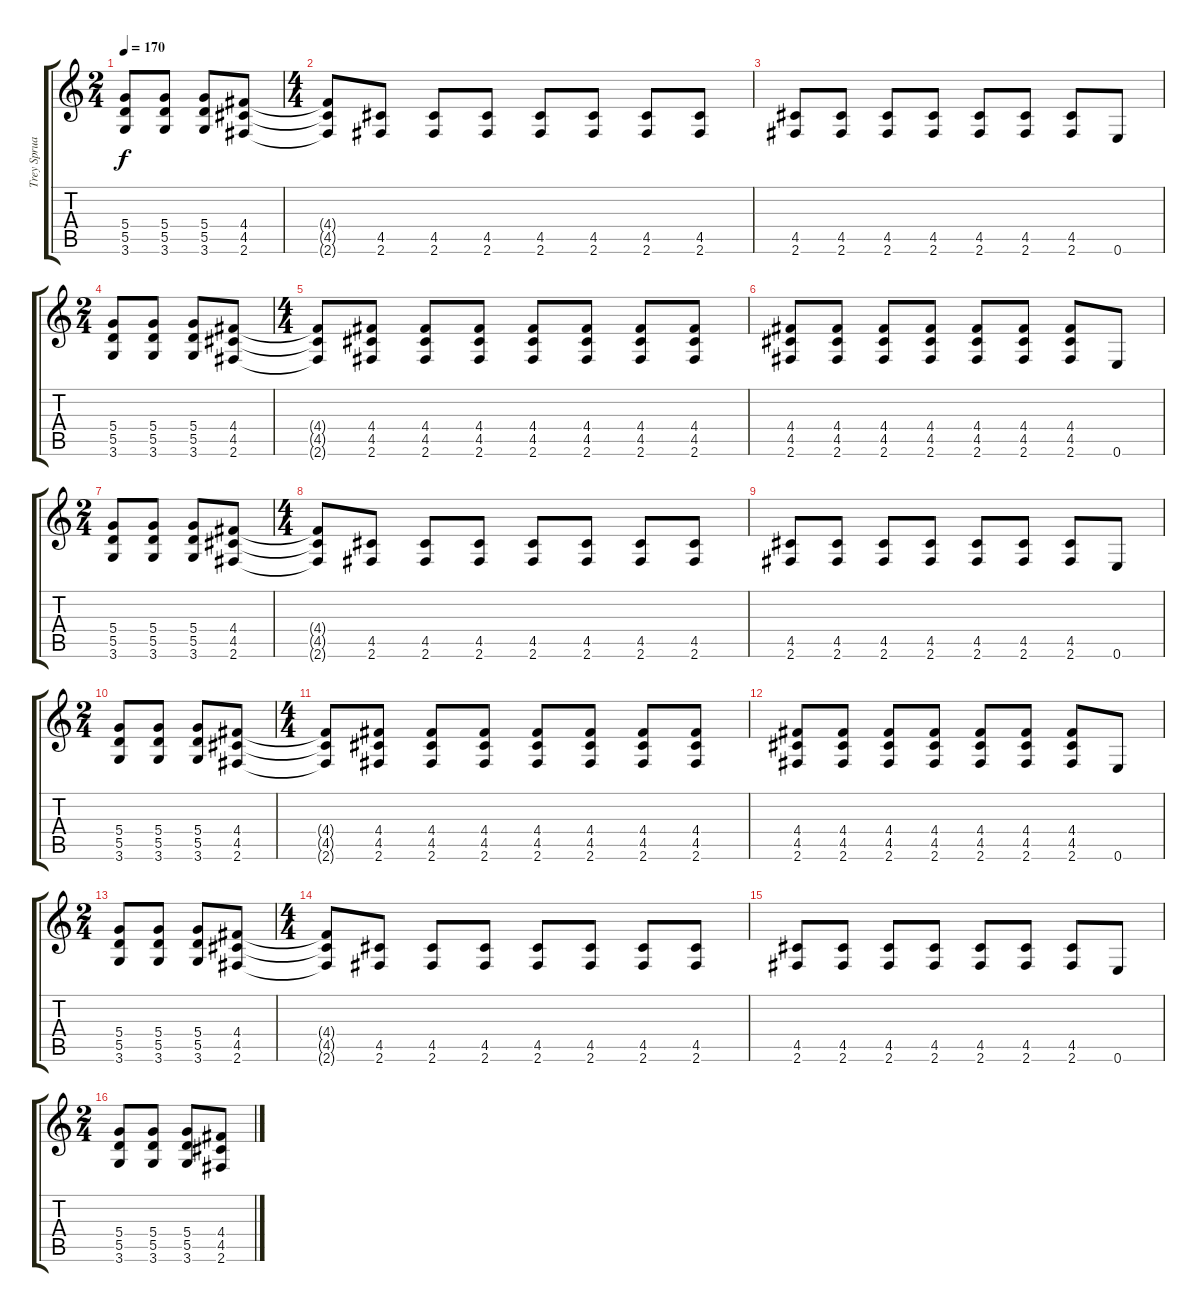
\track ("Trey Spruance" "Trey Sprua") {instrument overdrivenguitar}
\staff {score tabs}
\tuning (E4 B3 G3 D3 A2 E2) {hide}
\ts (2 4)
\tempo 170
\clef g2
\ks c
(5.4 5.5 3.6).8{dy f} (5.4 5.5 3.6).8 (5.4 5.5 3.6).8 (4.4 4.5 2.6).8 |
\ts (4 4)
(4.4{t} 4.5{t} 2.6{t}).8 (4.5 2.6).8 (4.5 2.6).8 (4.5 2.6).8 (4.5 2.6).8 (4.5 2.6).8 (4.5 2.6).8 (4.5 2.6).8 |
(4.5 2.6).8 (4.5 2.6).8 (4.5 2.6).8 (4.5 2.6).8 (4.5 2.6).8 (4.5 2.6).8 (4.5 2.6).8 0.6.8 |
\ts (2 4)
(5.4 5.5 3.6).8 (5.4 5.5 3.6).8 (5.4 5.5 3.6).8 (4.4 4.5 2.6).8 |
\ts (4 4)
(4.4{t} 4.5{t} 2.6{t}).8 (4.4 4.5 2.6).8 (4.4 4.5 2.6).8 (4.4 4.5 2.6).8 (4.4 4.5 2.6).8 (4.4 4.5 2.6).8 (4.4 4.5 2.6).8 (4.4 4.5 2.6).8 |
(4.4 4.5 2.6).8 (4.4 4.5 2.6).8 (4.4 4.5 2.6).8 (4.4 4.5 2.6).8 (4.4 4.5 2.6).8 (4.4 4.5 2.6).8 (4.4 4.5 2.6).8 0.6.8 |
\ts (2 4)
(5.4 5.5 3.6).8 (5.4 5.5 3.6).8 (5.4 5.5 3.6).8 (4.4 4.5 2.6).8 |
\ts (4 4)
(4.4{t} 4.5{t} 2.6{t}).8 (4.5 2.6).8 (4.5 2.6).8 (4.5 2.6).8 (4.5 2.6).8 (4.5 2.6).8 (4.5 2.6).8 (4.5 2.6).8 |
(4.5 2.6).8 (4.5 2.6).8 (4.5 2.6).8 (4.5 2.6).8 (4.5 2.6).8 (4.5 2.6).8 (4.5 2.6).8 0.6.8 |
\ts (2 4)
(5.4 5.5 3.6).8 (5.4 5.5 3.6).8 (5.4 5.5 3.6).8 (4.4 4.5 2.6).8 |
\ts (4 4)
(4.4{t} 4.5{t} 2.6{t}).8 (4.4 4.5 2.6).8 (4.4 4.5 2.6).8 (4.4 4.5 2.6).8 (4.4 4.5 2.6).8 (4.4 4.5 2.6).8 (4.4 4.5 2.6).8 (4.4 4.5 2.6).8 |
(4.4 4.5 2.6).8 (4.4 4.5 2.6).8 (4.4 4.5 2.6).8 (4.4 4.5 2.6).8 (4.4 4.5 2.6).8 (4.4 4.5 2.6).8 (4.4 4.5 2.6).8 0.6.8 |
\ts (2 4)
(5.4 5.5 3.6).8 (5.4 5.5 3.6).8 (5.4 5.5 3.6).8 (4.4 4.5 2.6).8 |
\ts (4 4)
(4.4{t} 4.5{t} 2.6{t}).8 (4.5 2.6).8 (4.5 2.6).8 (4.5 2.6).8 (4.5 2.6).8 (4.5 2.6).8 (4.5 2.6).8 (4.5 2.6).8 |
(4.5 2.6).8 (4.5 2.6).8 (4.5 2.6).8 (4.5 2.6).8 (4.5 2.6).8 (4.5 2.6).8 (4.5 2.6).8 0.6.8 |
\ts (2 4)
(5.4 5.5 3.6).8 (5.4 5.5 3.6).8 (5.4 5.5 3.6).8 (4.4 4.5 2.6).8
